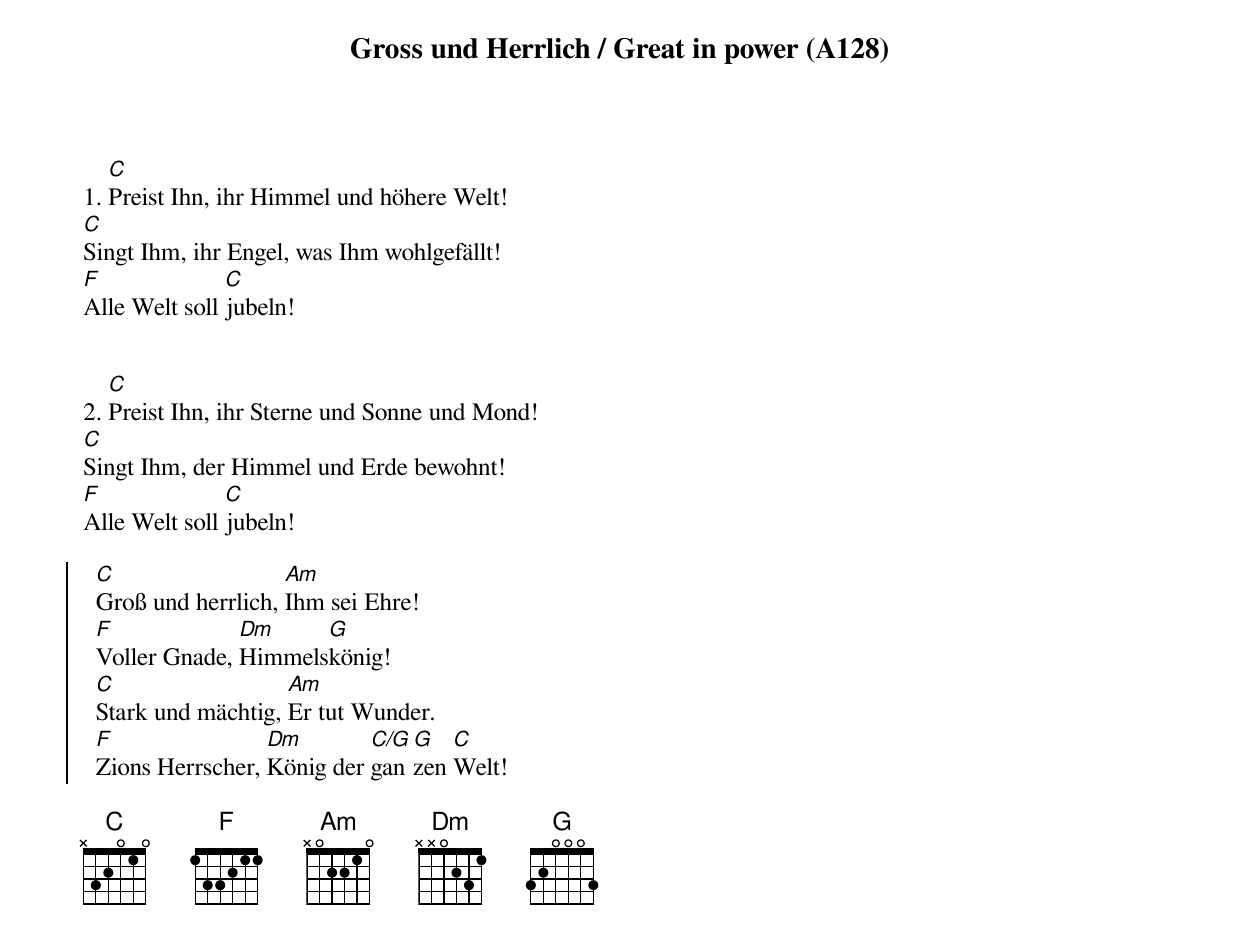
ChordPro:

{title: Gross und Herrlich / Great in power (A128)}
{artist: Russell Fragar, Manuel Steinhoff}

1. [C]Preist Ihn, ihr Himmel und höhere Welt!
[C]Singt Ihm, ihr Engel, was Ihm wohlgefällt!
[F]Alle Welt soll [C]jubeln!


2. [C]Preist Ihn, ihr Sterne und Sonne und Mond!
[C]Singt Ihm, der Himmel und Erde bewohnt!
[F]Alle Welt soll [C]jubeln!

{soc}
  [C]Groß und herrlich, [Am]Ihm sei Ehre!
  [F]Voller Gnade, [Dm]Himmels[G]könig!
  [C]Stark und mächtig, [Am]Er tut Wunder.
  [F]Zions Herrscher, [Dm]König der [C/G]gan[G]zen [C]Welt!
 {eoc}

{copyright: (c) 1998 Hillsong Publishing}
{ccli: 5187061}
